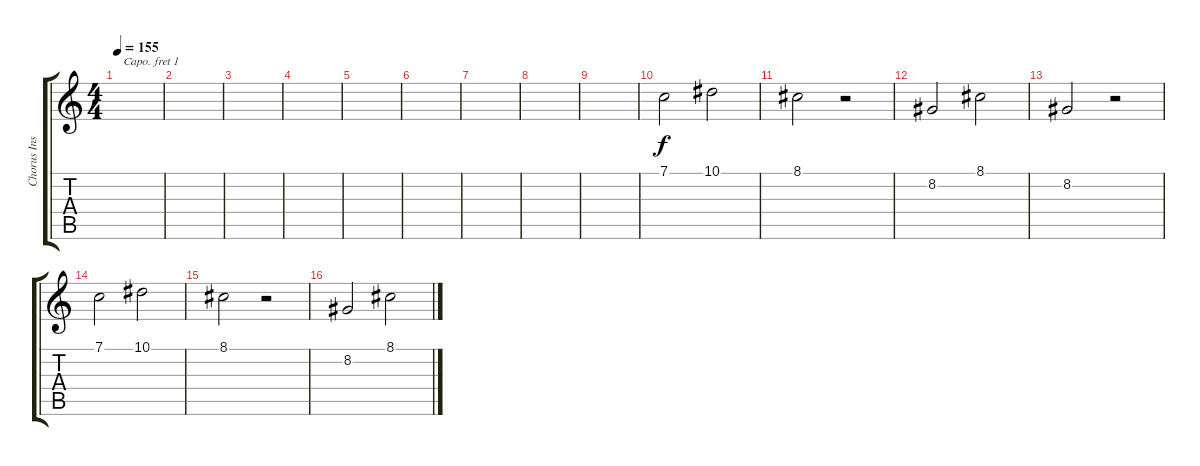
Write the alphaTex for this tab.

\track ("Chorus Instrument" "Chorus Ins") {instrument sitar}
\staff {score tabs}
\capo 1
\tuning (E4 B3 G3 D3 A2 E2) {hide}
\ts (4 4)
\tempo 155
\clef g2
\ks c
|
|
|
|
|
|
|
|
|
7.1.2 10.1.2 |
8.1.2 r.2 |
8.2.2 8.1.2 |
8.2.2 r.2 |
7.1.2 10.1.2 |
8.1.2 r.2 |
8.2.2 8.1.2
